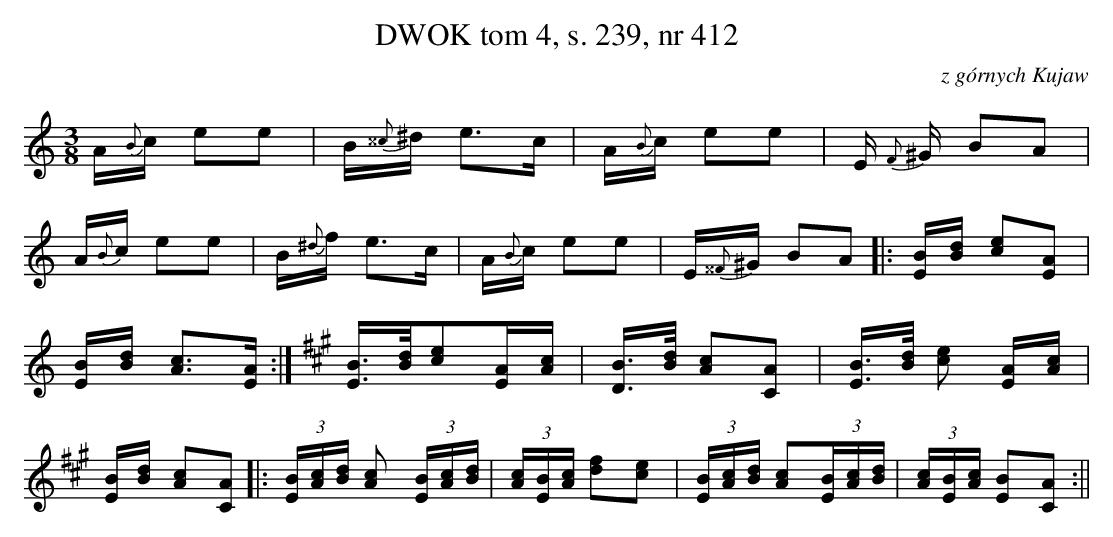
X:1
T: DWOK tom 4, s. 239, nr 412
O: z górnych Kujaw
L: 1/16
M: 3/8
K: C
A{B}c e2e2 | B{^^c}^d e3c | A{B}c e2e2 | E {F}^G B2A2 |
A{B}c e2e2 | B{^d}f e3c | A{B}c e2e2 | E{^^F}^G B2A2 |:[EB][Bd] [c2e2][E2A2] |
[EB][Bd] [A3c3][EA] :|[K:A] [E3/B3/][B/d/][c2e2][EA][Ac] | [D3/B3/][B/d/] [A2c2][C2A2]|[E3/B3/][B/d/] [c2e2] [EA][Ac] |
[EB][Bd] [A2c2][C2A2] |: (3[EB][Ac][Bd] [A2c2] (3[EB][Ac][Bd] |\
(3[Ac][EB][Ac] [d2f2][c2e2] |\
(3[EB][Ac][Bd] [A2c2](3[EB][Ac][Bd]|\
(3[Ac][EB][Ac] [E2B2][C2A2] :||
